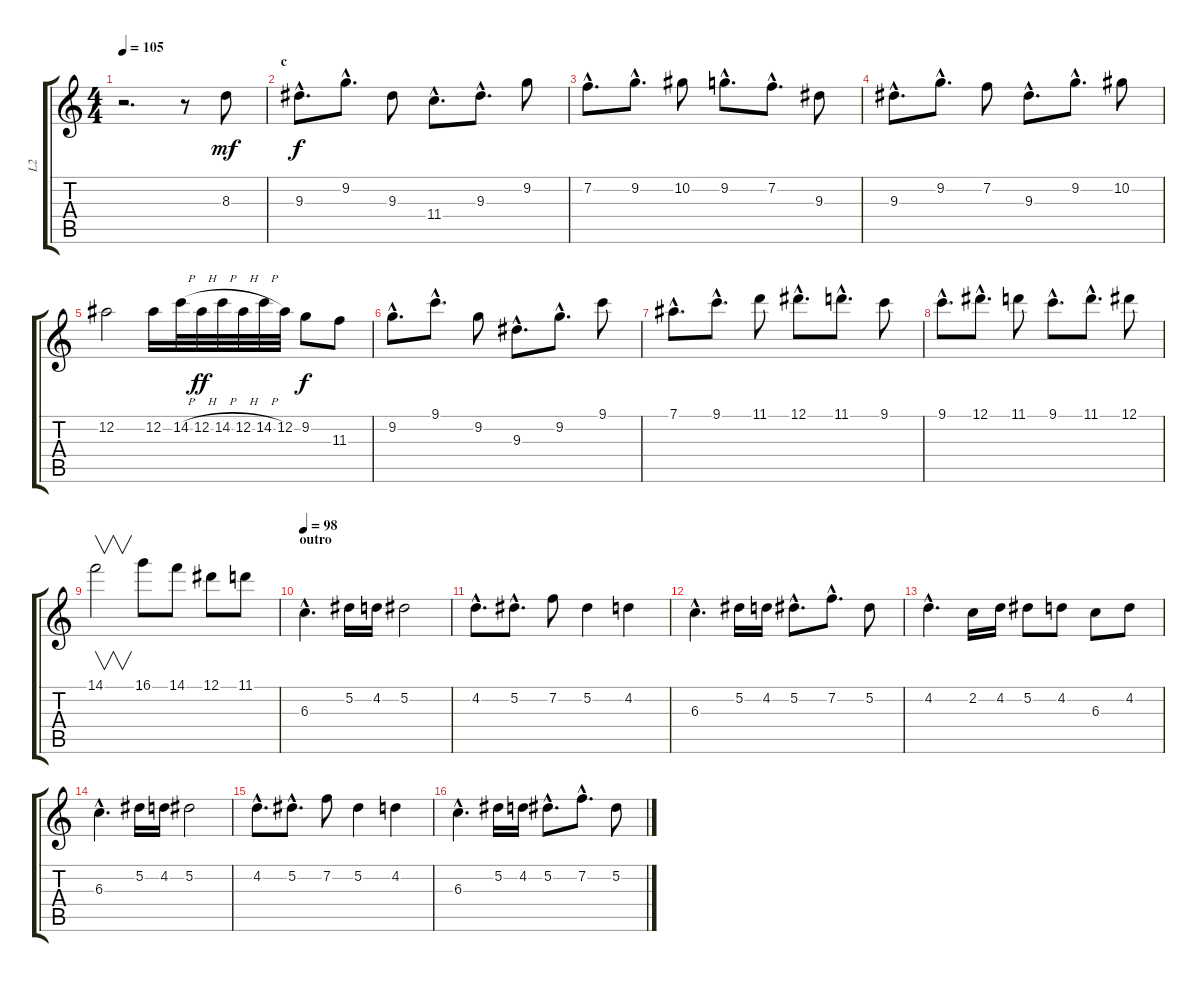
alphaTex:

\track ("L2" "L2") {instrument overdrivenguitar}
\staff {score tabs}
\tuning (Eb4 Bb3 Gb3 Db3 Ab2 Eb2) {hide}
\ts (4 4)
\tempo 105
\clef g2
\ks c
r.2{d dy f} r.8 8.3.8{dy mf volume 14 balance 5 instrument overdrivenguitar} |
\section ("" "c")
9.3{hac}.8{d dy f} 9.2{hac}.8{d} 9.3.8 11.4{hac}.8{d} 9.3{hac}.8{d} 9.2.8 |
7.2{hac}.8{d} 9.2{hac}.8{d} 10.2.8 9.2{hac}.8{d} 7.2{hac}.8{d} 9.3.8 |
9.3{hac}.8{d} 9.2{hac}.8{d} 7.2.8 9.3{hac}.8{d} 9.2{hac}.8{d} 10.2.8 |
12.2.2 12.2.16 14.2{h}.32 12.2{h}.32{dy ff} 14.2{h}.32 12.2{h}.32 14.2{h}.32 12.2.32 9.2.8{dy f} 11.3.8 |
9.2{hac}.8{d} 9.1{hac}.8{d} 9.2.8 9.3{hac}.8{d} 9.2{hac}.8{d} 9.1.8 |
7.1{hac}.8{d} 9.1{hac}.8{d} 11.1.8 12.1{hac}.8{d} 11.1{hac}.8{d} 9.1.8 |
9.1{hac}.8{d} 12.1{hac}.8{d} 11.1.8 9.1{hac}.8{d} 11.1{hac}.8{d} 12.1.8 |
14.1.2{v} 16.1.8 14.1.8 12.1.8 11.1.8 |
\section ("" "outro")
\tempo 98
6.3{hac}.4{d volume 13 instrument acousticguitarnylon} 5.2.16 4.2.16 5.2.2 |
4.2{hac}.8{d} 5.2{hac}.8{d} 7.2.8 5.2.4 4.2.4 |
6.3{hac}.4{d} 5.2.16 4.2.16 5.2{hac}.8{d} 7.2{hac}.8{d} 5.2.8 |
4.2{hac}.4{d} 2.2.16 4.2.16 5.2.8 4.2.8 6.3.8 4.2.8 |
6.3{hac}.4{d volume 12 instrument acousticguitarnylon} 5.2.16 4.2.16 5.2.2 |
4.2{hac}.8{d} 5.2{hac}.8{d} 7.2.8 5.2.4 4.2.4 |
6.3{hac}.4{d} 5.2.16 4.2.16 5.2{hac}.8{d} 7.2{hac}.8{d} 5.2.8
